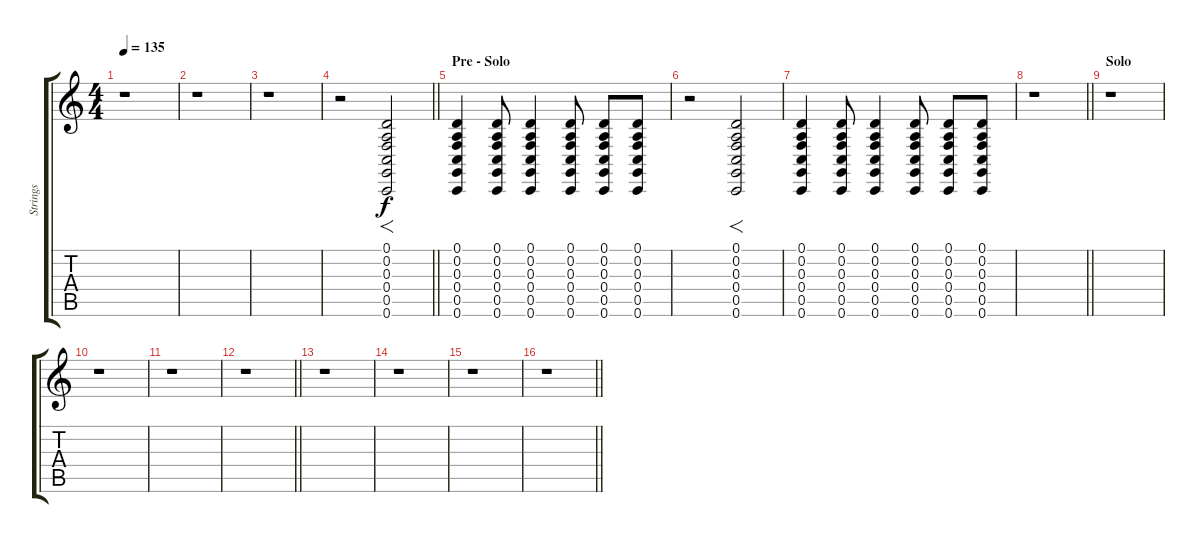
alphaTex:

\track ("Strings" "Strings") {instrument stringensemble1}
\staff {score tabs}
\tuning (D4 A3 F3 C3 G2 C2) {hide}
\ts (4 4)
\tempo 135
\clef g2
\ks c
r.1{dy f} |
r.1 |
r.1 |
\barLineRight lightlight
r.2{instrument applause} (0.1 0.2 0.3 0.4 0.5 0.6).2{f} |
\section ("" "Pre - Solo ")
(0.1 0.2 0.3 0.4 0.5 0.6).4{instrument gunshot} (0.1 0.2 0.3 0.4 0.5 0.6).8 (0.1 0.2 0.3 0.4 0.5 0.6).4 (0.1 0.2 0.3 0.4 0.5 0.6).8 (0.1 0.2 0.3 0.4 0.5 0.6).8 (0.1 0.2 0.3 0.4 0.5 0.6).8 |
r.2{instrument applause} (0.1 0.2 0.3 0.4 0.5 0.6).2{f} |
(0.1 0.2 0.3 0.4 0.5 0.6).4{instrument gunshot} (0.1 0.2 0.3 0.4 0.5 0.6).8 (0.1 0.2 0.3 0.4 0.5 0.6).4 (0.1 0.2 0.3 0.4 0.5 0.6).8 (0.1 0.2 0.3 0.4 0.5 0.6).8 (0.1 0.2 0.3 0.4 0.5 0.6).8 |
\barLineRight lightlight
r.1 |
\section ("" "Solo")
r.1 |
r.1 |
r.1 |
\barLineRight lightlight
r.1 |
r.1 |
r.1 |
r.1 |
\barLineRight lightlight
r.1
